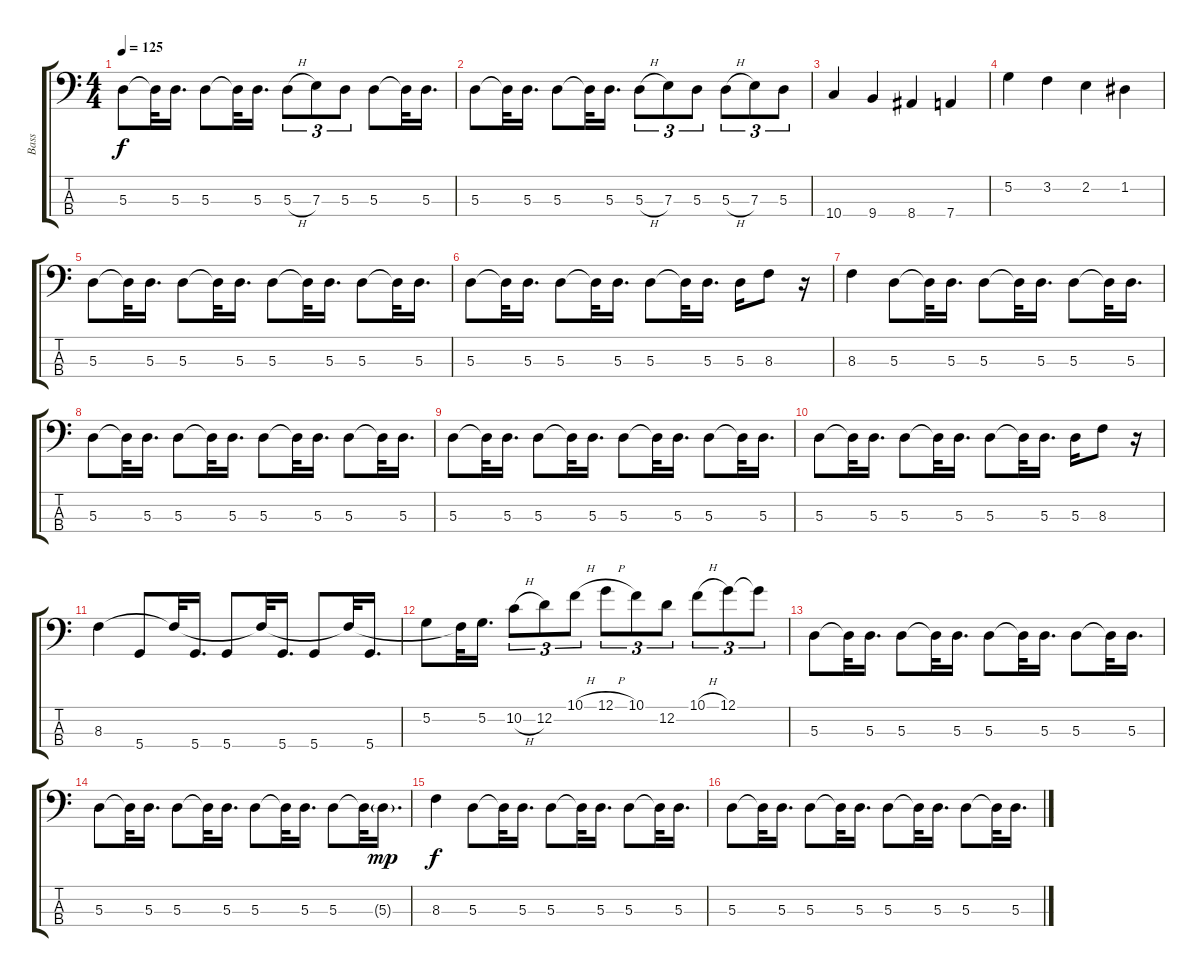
\track ("Bass" "Bass") {instrument electricbasspick}
\staff {score tabs}
\tuning (G2 D2 A1 D1) {hide}
\ts (4 4)
\tempo 125
\clef f4
\ks c
5.3.8{dy f} 5.3{t}.32 5.3.16{d} 5.3.8 5.3{t}.32 5.3.16{d} 5.3{h}.8{tu (3 2)} 7.3.8{tu (3 2)} 5.3.8{tu (3 2)} 5.3.8 5.3{t}.32 5.3.16{d} |
5.3.8 5.3{t}.32 5.3.16{d} 5.3.8 5.3{t}.32 5.3.16{d} 5.3{h}.8{tu (3 2)} 7.3.8{tu (3 2)} 5.3.8{tu (3 2)} 5.3{h}.8{tu (3 2)} 7.3.8{tu (3 2)} 5.3.8{tu (3 2)} |
10.4.4 9.4.4 8.4.4 7.4.4 |
5.2.4 3.2.4 2.2.4 1.2.4 |
5.3.8 5.3{t}.32 5.3.16{d} 5.3.8 5.3{t}.32 5.3.16{d} 5.3.8 5.3{t}.32 5.3.16{d} 5.3.8 5.3{t}.32 5.3.16{d} |
5.3.8 5.3{t}.32 5.3.16{d} 5.3.8 5.3{t}.32 5.3.16{d} 5.3.8 5.3{t}.32 5.3.16{d} 5.3.16 8.3.8 r.16 |
8.3.4 5.3.8 5.3{t}.32 5.3.16{d} 5.3.8 5.3{t}.32 5.3.16{d} 5.3.8 5.3{t}.32 5.3.16{d} |
5.3.8 5.3{t}.32 5.3.16{d} 5.3.8 5.3{t}.32 5.3.16{d} 5.3.8 5.3{t}.32 5.3.16{d} 5.3.8 5.3{t}.32 5.3.16{d} |
5.3.8 5.3{t}.32 5.3.16{d} 5.3.8 5.3{t}.32 5.3.16{d} 5.3.8 5.3{t}.32 5.3.16{d} 5.3.8 5.3{t}.32 5.3.16{d} |
5.3.8 5.3{t}.32 5.3.16{d} 5.3.8 5.3{t}.32 5.3.16{d} 5.3.8 5.3{t}.32 5.3.16{d} 5.3.16 8.3.8 r.16 |
8.3.4 5.4.8 8.3{t}.32 5.4.16{d} 5.4.8 8.3{t}.32 5.4.16{d} 5.4.8 8.3{t}.32 5.4.16{d} |
5.2.8 8.3{t}.32 5.2.16{d} 10.2{h}.8{tu (3 2)} 12.2.8{tu (3 2)} 10.1{h}.8{tu (3 2)} 12.1{h}.8{tu (3 2)} 10.1.8{tu (3 2)} 12.2.8{tu (3 2)} 10.1{h}.8{tu (3 2)} 12.1.8{tu (3 2)} 12.1{t}.8{tu (3 2)} |
5.3.8 5.3{t}.32 5.3.16{d} 5.3.8 5.3{t}.32 5.3.16{d} 5.3.8 5.3{t}.32 5.3.16{d} 5.3.8 5.3{t}.32 5.3.16{d} |
5.3.8 5.3{t}.32 5.3.16{d} 5.3.8 5.3{t}.32 5.3.16{d} 5.3.8 5.3{t}.32 5.3.16{d} 5.3.8 5.3{t}.32 5.3{g}.16{d dy mp} |
8.3.4{dy f} 5.3.8 5.3{t}.32 5.3.16{d} 5.3.8 5.3{t}.32 5.3.16{d} 5.3.8 5.3{t}.32 5.3.16{d} |
5.3.8 5.3{t}.32 5.3.16{d} 5.3.8 5.3{t}.32 5.3.16{d} 5.3.8 5.3{t}.32 5.3.16{d} 5.3.8 5.3{t}.32 5.3.16{d}
